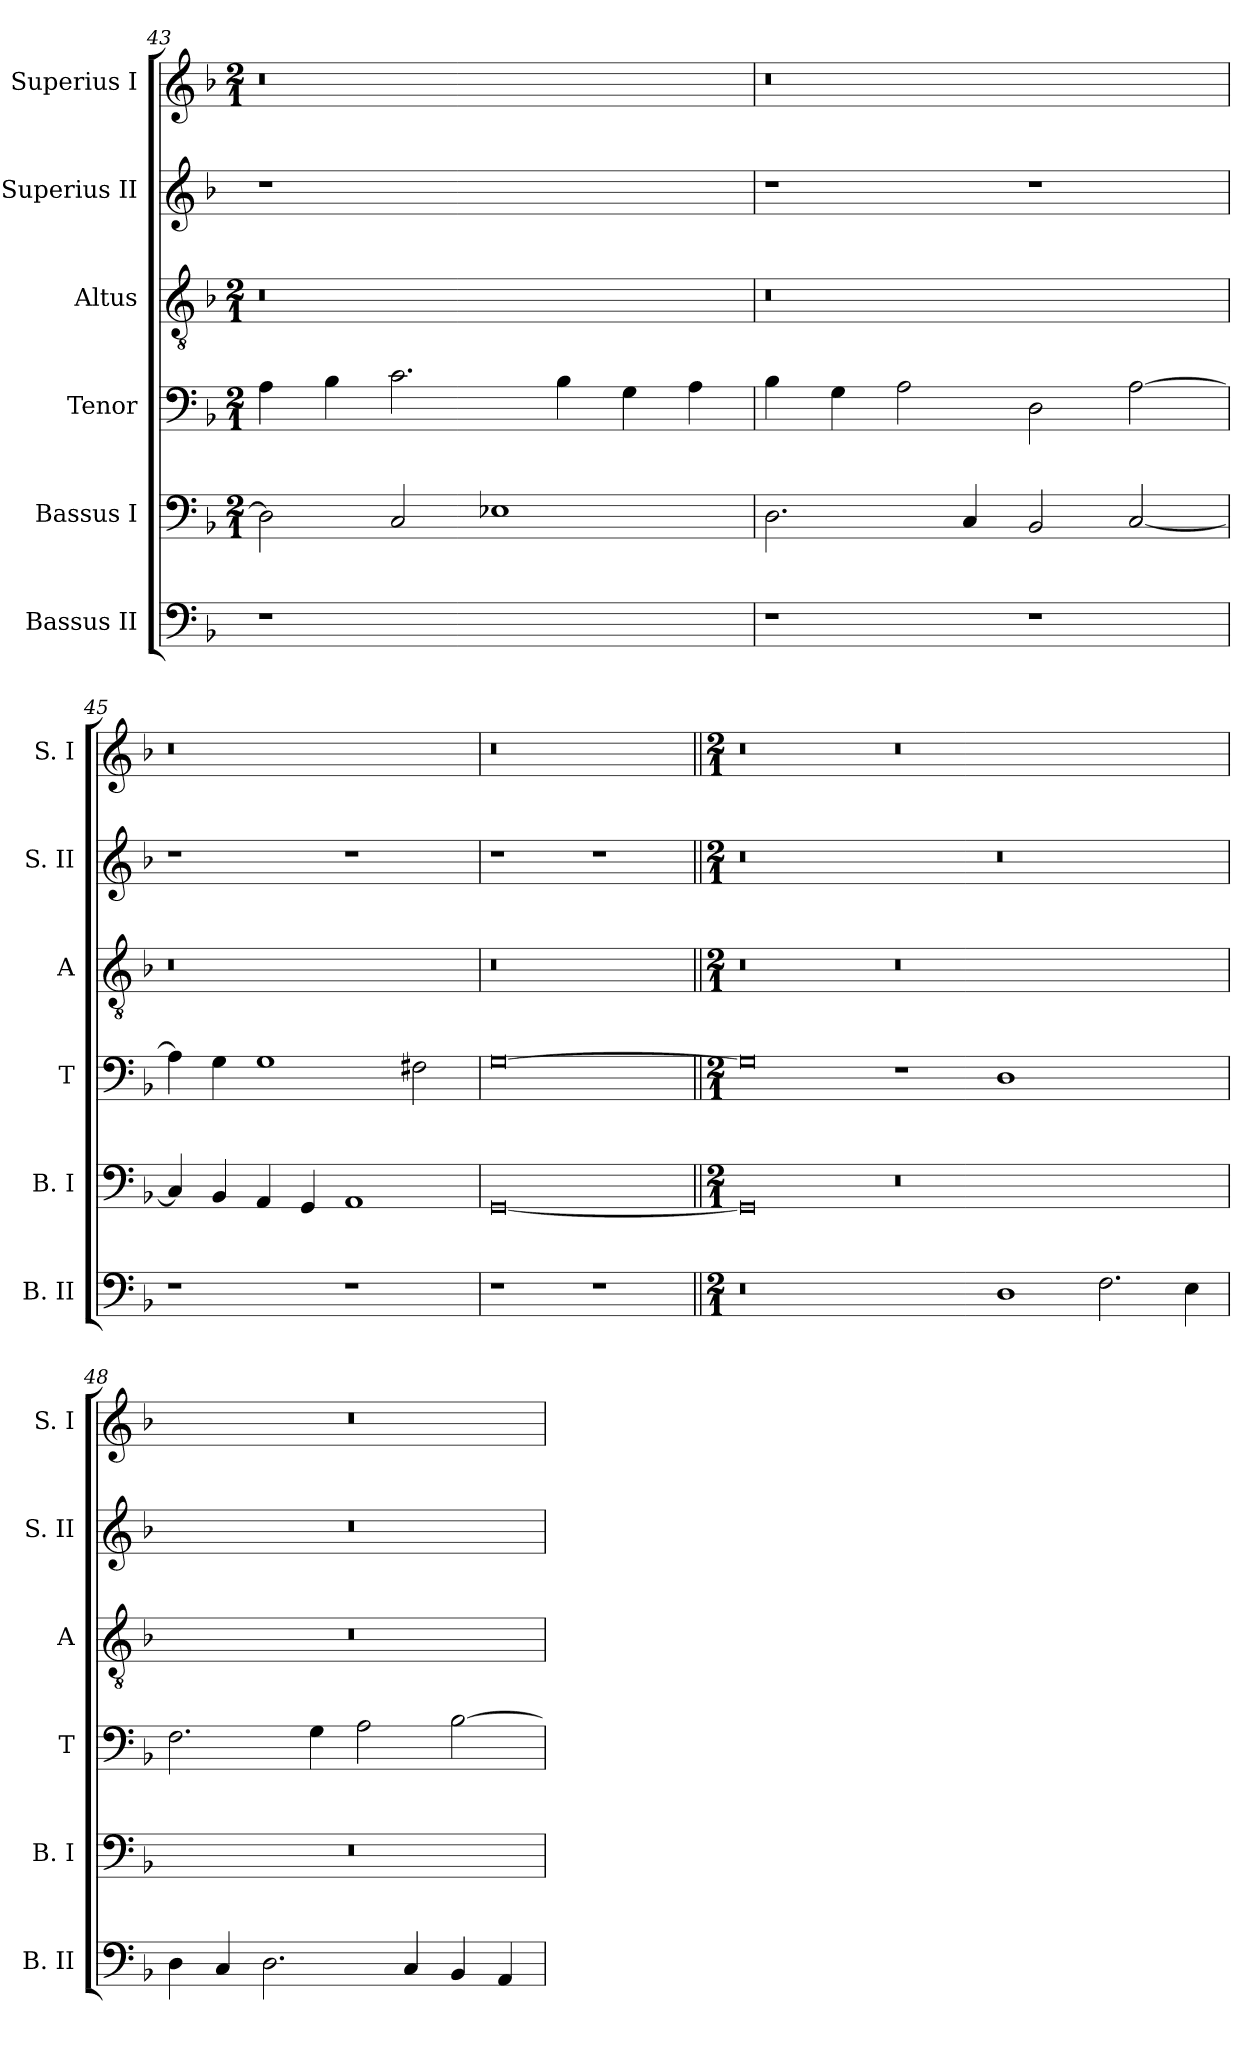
**kern	**kern	**kern	**kern	**kern	**kern
*part6	*part5	*part4	*part3	*part2	*part1
*staff6	*staff5	*staff4	*staff3	*staff2	*staff1
*I"Bassus II	*I"Bassus I	*I"Tenor	*I"Altus	*I"Superius II	*I"Superius I
*I'B. II	*I'B. I	*I'T	*I'A	*I'S. II	*I'S. I
*clefF4	*clefF4	*clefF4	*clefGv2	*clefG2	*clefG2
*k[b-]	*k[b-]	*k[b-]	*k[b-]	*k[b-]	*k[b-]
*F:	*F:	*F:	*F:	*F:	*F:
*	*M2/1	*M2/1	*M2/1	*	*M2/1
=43	=43	=43	=43	=43	=43
1r	2D]	4A	0r	1r	0r
.	.	4B-	.	.	.
.	2C	2.c	.	.	.
1ryy	1E-X	.	.	1ryy	.
.	.	4B-	.	.	.
.	.	4G	.	.	.
.	.	4A	.	.	.
=44	=44	=44	=44	=44	=44
1r	2.D	4B-	0r	1r	0r
.	.	4G	.	.	.
.	.	2A	.	.	.
.	4C	.	.	.	.
1r	2BB-	2D	.	1r	.
.	[2C	[2A	.	.	.
=45	=45	=45	=45	=45	=45
1r	4C]	4A]	0r	1r	0r
.	4BB-	4G	.	.	.
.	4AA	1G	.	.	.
.	4GG	.	.	.	.
1r	1AA	.	.	1r	.
.	.	2F#X	.	.	.
=46	=46	=46	=46	=46	=46
1r	[0GG	[0G	0r	1r	0r
1r	.	.	.	1r	.
=47||	=47||	=47||	=47||	=47||	=47||
*M2/1	*M2/1	*M2/1	*M2/1	*M2/1	*M2/1
0.r	0GG]	0G]	0r	0.r	0r
.	0r	1r	0r	.	0r
1D	.	1D	.	0r	.
2.F	1ryy	1ryy	1ryy	.	1ryy
4E	.	.	.	.	.
=48	=48	=48	=48	=48	=48
4D	0r	2.F	0r	0r	0r
4C	.	.	.	.	.
2.D	.	.	.	.	.
.	.	4G	.	.	.
.	.	2A	.	.	.
4C	.	.	.	.	.
4BB-	.	[2B-	.	.	.
4AA	.	.	.	.	.
=	=	=	=	=	=
*-	*-	*-	*-	*-	*-
